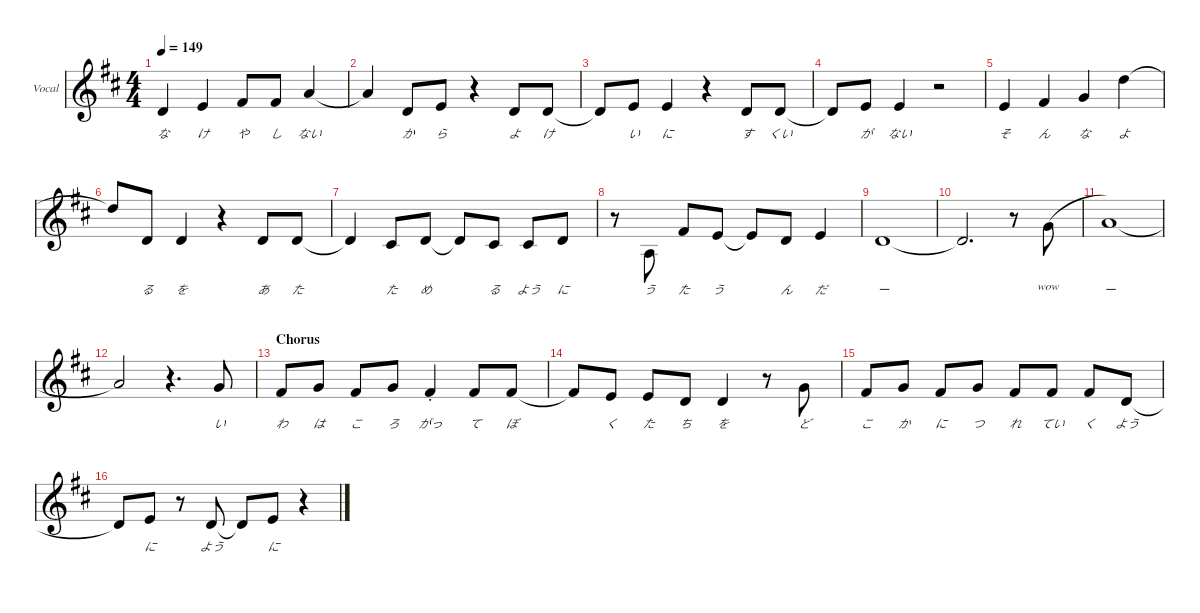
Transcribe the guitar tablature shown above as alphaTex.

\defaultSystemsLayout 4
\hideDynamics
\bracketExtendMode nobrackets
\firstSystemTrackNameOrientation horizontal
\track ("Vocal" "Vocal") {defaultSystemsLayout 4 mute instrument lead7fifths}
\staff {score}
\tuning (E4 B3 G3 D3 A2 E2)
\ts (4 4)
\tempo 149
\clef g2
\scale
0.290539
\ks d
3.2{acc forcenatural}.4{lyrics (0 "な") lyrics (1 "") lyrics (2 "") lyrics (3 "") lyrics (4 "") dy f beam Up} 0.1{acc forcenatural}.4{lyrics (0 "け") lyrics (1 "") lyrics (2 "") lyrics (3 "") lyrics (4 "") beam Up} 2.1{acc #}.8{lyrics (0 "や") lyrics (1 "") lyrics (2 "") lyrics (3 "") lyrics (4 "") beam Up} 2.1{acc #}.8{lyrics (0 "し") lyrics (1 "") lyrics (2 "") lyrics (3 "") lyrics (4 "") beam Up} 5.1{acc forcenatural}.4{lyrics (0 "ない") lyrics (1 "") lyrics (2 "") lyrics (3 "") lyrics (4 "") beam Up} |
\scale
0.234277 5.1{t acc forcenatural}.4{beam Up} 3.2{acc forcenatural}.8{lyrics (0 "か") lyrics (1 "") lyrics (2 "") lyrics (3 "") lyrics (4 "") beam Up} 0.1{acc forcenatural}.8{lyrics (0 "ら") lyrics (1 "") lyrics (2 "") lyrics (3 "") lyrics (4 "") beam Up} r.4{beam Down} 3.2{acc forcenatural}.8{lyrics (0 "よ") lyrics (1 "") lyrics (2 "") lyrics (3 "") lyrics (4 "") beam Up} 3.2{acc forcenatural}.8{lyrics (0 "け") lyrics (1 "") lyrics (2 "") lyrics (3 "") lyrics (4 "") beam Up} |
\scale
0.235381 3.2{t acc forcenatural}.8{beam Up} 0.1{acc forcenatural}.8{lyrics (0 "い") lyrics (1 "") lyrics (2 "") lyrics (3 "") lyrics (4 "") beam Up} 0.1{acc forcenatural}.4{lyrics (0 "に") lyrics (1 "") lyrics (2 "") lyrics (3 "") lyrics (4 "") beam Up} r.4{beam Down} 3.2{acc forcenatural}.8{lyrics (0 "す") lyrics (1 "") lyrics (2 "") lyrics (3 "") lyrics (4 "") beam Up} 3.2{acc forcenatural}.8{lyrics (0 "くい") lyrics (1 "") lyrics (2 "") lyrics (3 "") lyrics (4 "") beam Up} |
\scale
0.239802 3.2{t acc forcenatural}.8{beam Up} 0.1{acc forcenatural}.8{lyrics (0 "が") lyrics (1 "") lyrics (2 "") lyrics (3 "") lyrics (4 "") beam Up} 0.1{acc forcenatural}.4{lyrics (0 "ない") lyrics (1 "") lyrics (2 "") lyrics (3 "") lyrics (4 "") beam Up} r.2{beam Down} |
\scale
0.290539 0.1{acc forcenatural}.4{lyrics (0 "そ") lyrics (1 "") lyrics (2 "") lyrics (3 "") lyrics (4 "") beam Up} 2.1{acc #}.4{lyrics (0 "ん") lyrics (1 "") lyrics (2 "") lyrics (3 "") lyrics (4 "") beam Up} 3.1{acc forcenatural}.4{lyrics (0 "な") lyrics (1 "") lyrics (2 "") lyrics (3 "") lyrics (4 "") beam Up} 10.1{acc forcenatural}.4{lyrics (0 "よ") lyrics (1 "") lyrics (2 "") lyrics (3 "") lyrics (4 "") beam Down} |
\scale
0.234276 10.1{t acc forcenatural}.8{beam Up} 3.2{acc forcenatural}.8{lyrics (0 "る") lyrics (1 "") lyrics (2 "") lyrics (3 "") lyrics (4 "") beam Up} 3.2{acc forcenatural}.4{lyrics (0 "を") lyrics (1 "") lyrics (2 "") lyrics (3 "") lyrics (4 "") beam Up} r.4{beam Down} 3.2{acc forcenatural}.8{lyrics (0 "あ") lyrics (1 "") lyrics (2 "") lyrics (3 "") lyrics (4 "") beam Up} 3.2{acc forcenatural}.8{lyrics (0 "た") lyrics (1 "") lyrics (2 "") lyrics (3 "") lyrics (4 "") beam Up} |
\scale
0.235382 3.2{t acc forcenatural}.4{beam Up} 2.2{acc #}.8{lyrics (0 "た") lyrics (1 "") lyrics (2 "") lyrics (3 "") lyrics (4 "") beam Up} 3.2{acc forcenatural}.8{lyrics (0 "め") lyrics (1 "") lyrics (2 "") lyrics (3 "") lyrics (4 "") beam Up} 3.2{t acc forcenatural}.8{beam Up} 2.2{acc #}.8{lyrics (0 "る") lyrics (1 "") lyrics (2 "") lyrics (3 "") lyrics (4 "") beam Up} 2.2{acc #}.8{lyrics (0 "よう") lyrics (1 "") lyrics (2 "") lyrics (3 "") lyrics (4 "") beam Up} 3.2{acc forcenatural}.8{lyrics (0 "に") lyrics (1 "") lyrics (2 "") lyrics (3 "") lyrics (4 "") beam Up} |
\scale
0.239802 r.8{beam Down} 2.3{acc forcenatural}.8{lyrics (0 "う") lyrics (1 "") lyrics (2 "") lyrics (3 "") lyrics (4 "") beam Up} 2.1{acc #}.8{lyrics (0 "た") lyrics (1 "") lyrics (2 "") lyrics (3 "") lyrics (4 "") beam Up} 0.1{acc forcenatural}.8{lyrics (0 "う") lyrics (1 "") lyrics (2 "") lyrics (3 "") lyrics (4 "") beam Up} 0.1{t acc forcenatural}.8{beam Up} 3.2{acc forcenatural}.8{lyrics (0 "ん") lyrics (1 "") lyrics (2 "") lyrics (3 "") lyrics (4 "") beam Up} 0.1{acc forcenatural}.4{lyrics (0 "だ") lyrics (1 "") lyrics (2 "") lyrics (3 "") lyrics (4 "") beam Up} |
\scale
0.290539 3.2{acc forcenatural}.1{lyrics (0 "ー") lyrics (1 "") lyrics (2 "") lyrics (3 "") lyrics (4 "") beam Up} |
\scale
0.234276 3.2{t acc forcenatural}.2{d beam Up} r.8{beam Down} 3.1{acc forcenatural}.8{lyrics (0 "wow") lyrics (1 "") lyrics (2 "") lyrics (3 "") lyrics (4 "") legatoorigin beam Up} |
\scale
0.235382 5.1{acc forcenatural}.1{lyrics (0 "ー") lyrics (1 "") lyrics (2 "") lyrics (3 "") lyrics (4 "") beam Up} |
\scale
0.239803 5.1{t acc forcenatural}.2{beam Up} r.4{d beam Down} 3.1{acc forcenatural}.8{lyrics (0 "い") lyrics (1 "") lyrics (2 "") lyrics (3 "") lyrics (4 "") beam Up} |
\section ("" "Chorus")
\scale
0.29054 2.1{acc #}.8{lyrics (0 "わ") lyrics (1 "") lyrics (2 "") lyrics (3 "") lyrics (4 "") beam Up} 3.1{acc forcenatural}.8{lyrics (0 "は") lyrics (1 "") lyrics (2 "") lyrics (3 "") lyrics (4 "") beam Up} 2.1{acc #}.8{lyrics (0 "こ") lyrics (1 "") lyrics (2 "") lyrics (3 "") lyrics (4 "") beam Up} 3.1{acc forcenatural}.8{lyrics (0 "ろ") lyrics (1 "") lyrics (2 "") lyrics (3 "") lyrics (4 "") beam Up} 2.1{st acc #}.4{lyrics (0 "がっ") lyrics (1 "") lyrics (2 "") lyrics (3 "") lyrics (4 "") beam Up} 2.1{acc #}.8{lyrics (0 "て") lyrics (1 "") lyrics (2 "") lyrics (3 "") lyrics (4 "") beam Up} 2.1{acc #}.8{lyrics (0 "ぼ") lyrics (1 "") lyrics (2 "") lyrics (3 "") lyrics (4 "") beam Up} |
\scale
0.236487 2.1{t acc #}.8{beam Up} 0.1{acc forcenatural}.8{lyrics (0 "く") lyrics (1 "") lyrics (2 "") lyrics (3 "") lyrics (4 "") beam Up} 0.1{acc forcenatural}.8{lyrics (0 "た") lyrics (1 "") lyrics (2 "") lyrics (3 "") lyrics (4 "") beam Up} 3.2{acc forcenatural}.8{lyrics (0 "ち") lyrics (1 "") lyrics (2 "") lyrics (3 "") lyrics (4 "") beam Up} 3.2{acc forcenatural}.4{lyrics (0 "を") lyrics (1 "") lyrics (2 "") lyrics (3 "") lyrics (4 "") beam Up} r.8{beam Down} 3.1{acc forcenatural}.8{lyrics (0 "ど") lyrics (1 "") lyrics (2 "") lyrics (3 "") lyrics (4 "") beam Up} |
\scale
0.236487 2.1{acc #}.8{lyrics (0 "こ") lyrics (1 "") lyrics (2 "") lyrics (3 "") lyrics (4 "") beam Up} 3.1{acc forcenatural}.8{lyrics (0 "か") lyrics (1 "") lyrics (2 "") lyrics (3 "") lyrics (4 "") beam Up} 2.1{acc #}.8{lyrics (0 "に") lyrics (1 "") lyrics (2 "") lyrics (3 "") lyrics (4 "") beam Up} 3.1{acc forcenatural}.8{lyrics (0 "つ") lyrics (1 "") lyrics (2 "") lyrics (3 "") lyrics (4 "") beam Up} 2.1{acc #}.8{lyrics (0 "れ") lyrics (1 "") lyrics (2 "") lyrics (3 "") lyrics (4 "") beam Up} 2.1{acc #}.8{lyrics (0 "てい") lyrics (1 "") lyrics (2 "") lyrics (3 "") lyrics (4 "") beam Up} 2.1{acc #}.8{lyrics (0 "く") lyrics (1 "") lyrics (2 "") lyrics (3 "") lyrics (4 "") beam Up} 3.2{acc forcenatural}.8{lyrics (0 "よう") lyrics (1 "") lyrics (2 "") lyrics (3 "") lyrics (4 "") beam Up} |
\scale
0.236486 3.2{t acc forcenatural}.8{beam Up} 0.1{acc forcenatural}.8{lyrics (0 "に") lyrics (1 "") lyrics (2 "") lyrics (3 "") lyrics (4 "") beam Up} r.8{beam Up} 3.2{acc forcenatural}.8{lyrics (0 "よう") lyrics (1 "") lyrics (2 "") lyrics (3 "") lyrics (4 "") beam Up} 3.2{t acc forcenatural}.8{beam Up} 0.1{acc forcenatural}.8{lyrics (0 "に") lyrics (1 "") lyrics (2 "") lyrics (3 "") lyrics (4 "") beam Up} r.4{beam Down}
